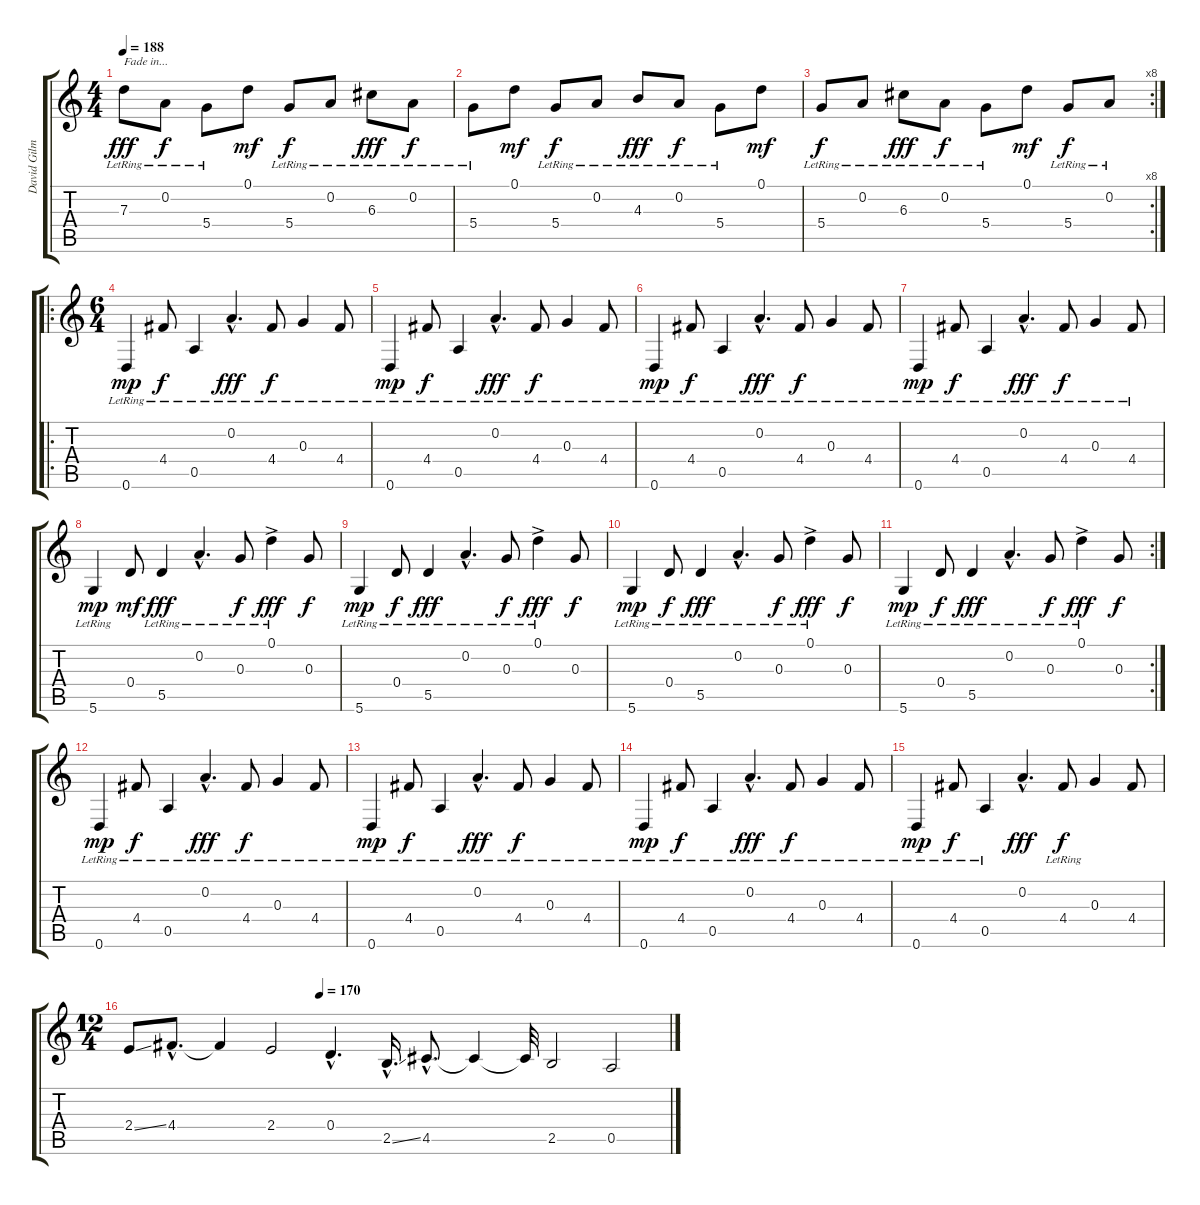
\track ("David Gilmour" "David Gilm") {instrument acousticguitarsteel}
\staff {score tabs}
\tuning (D4 A3 G3 D3 A2 D2) {hide}
\ts (4 4)
\tempo 188
\clef g2
\ks c
7.3{lr}.8{txt "Fade in..." dy fff volume 13 instrument acousticguitarsteel} 0.2{lr}.8{dy f} 5.4{lr}.8 0.1.8{dy mf} 5.4{lr}.8{dy f} 0.2{lr}.8 6.3{lr}.8{dy fff} 0.2{lr}.8{dy f} |
5.4{lr}.8 0.1.8{dy mf} 5.4{lr}.8{dy f} 0.2{lr}.8 4.3{lr}.8{dy fff} 0.2{lr}.8{dy f} 5.4{lr}.8 0.1.8{dy mf} |
\rc 8
5.4{lr}.8{dy f} 0.2{lr}.8 6.3{lr}.8{dy fff} 0.2{lr}.8{dy f} 5.4{lr}.8 0.1.8{dy mf} 5.4{lr}.8{dy f} 0.2{lr}.8 |
\ro
\ts (6 4)
0.6{lr}.4{dy mp} 4.4{lr}.8{dy f} 0.5{lr}.4 0.2{hac lr}.4{d dy fff} 4.4{lr}.8{dy f} 0.3{lr}.4 4.4{lr}.8 |
0.6{lr}.4{dy mp} 4.4{lr}.8{dy f} 0.5{lr}.4 0.2{hac lr}.4{d dy fff} 4.4{lr}.8{dy f} 0.3{lr}.4 4.4{lr}.8 |
0.6{lr}.4{dy mp} 4.4{lr}.8{dy f} 0.5{lr}.4 0.2{hac lr}.4{d dy fff} 4.4{lr}.8{dy f} 0.3{lr}.4 4.4{lr}.8 |
0.6{lr}.4{dy mp} 4.4{lr}.8{dy f} 0.5{lr}.4 0.2{hac lr}.4{d dy fff} 4.4{lr}.8{dy f} 0.3{lr}.4 4.4{lr}.8 |
5.6{lr}.4{dy mp} 0.4.8{dy mf} 5.5{lr}.4{dy fff} 0.2{hac lr}.4{d} 0.3{lr}.8{dy f} 0.1{ac lr}.4{dy fff} 0.3.8{dy f} |
5.6{lr}.4{dy mp} 0.4{lr}.8{dy f} 5.5{lr}.4{dy fff} 0.2{hac lr}.4{d} 0.3{lr}.8{dy f} 0.1{ac lr}.4{dy fff} 0.3.8{dy f} |
5.6{lr}.4{dy mp} 0.4{lr}.8{dy f} 5.5{lr}.4{dy fff} 0.2{hac lr}.4{d} 0.3{lr}.8{dy f} 0.1{ac lr}.4{dy fff} 0.3.8{dy f} |
\rc 2
5.6{lr}.4{dy mp} 0.4{lr}.8{dy f} 5.5{lr}.4{dy fff} 0.2{hac lr}.4{d} 0.3{lr}.8{dy f} 0.1{ac lr}.4{dy fff} 0.3.8{dy f} |
0.6{lr}.4{dy mp} 4.4{lr}.8{dy f} 0.5{lr}.4 0.2{hac lr}.4{d dy fff} 4.4{lr}.8{dy f} 0.3{lr}.4 4.4{lr}.8 |
0.6{lr}.4{dy mp} 4.4{lr}.8{dy f} 0.5{lr}.4 0.2{hac lr}.4{d dy fff} 4.4{lr}.8{dy f} 0.3{lr}.4 4.4{lr}.8 |
0.6{lr}.4{dy mp} 4.4{lr}.8{dy f} 0.5{lr}.4 0.2{hac lr}.4{d dy fff} 4.4{lr}.8{dy f} 0.3{lr}.4 4.4{lr}.8 |
0.6{lr}.4{dy mp} 4.4{lr}.8{dy f} 0.5{lr}.4 0.2{hac}.4{d dy fff} 4.4{lr}.8{dy f} 0.3.4 4.4.8 |
\ts (12 4)
\tempo (170 0.3541666666666667)
2.4{ss}.8 4.4{hac}.8{d} 4.4{t}.4 2.4.2 0.4{hac}.4{d} 2.5{ss hac}.16{d} 4.5{hac}.8{d} 4.5{t}.4 4.5{t}.32 2.5.2 0.5.2
